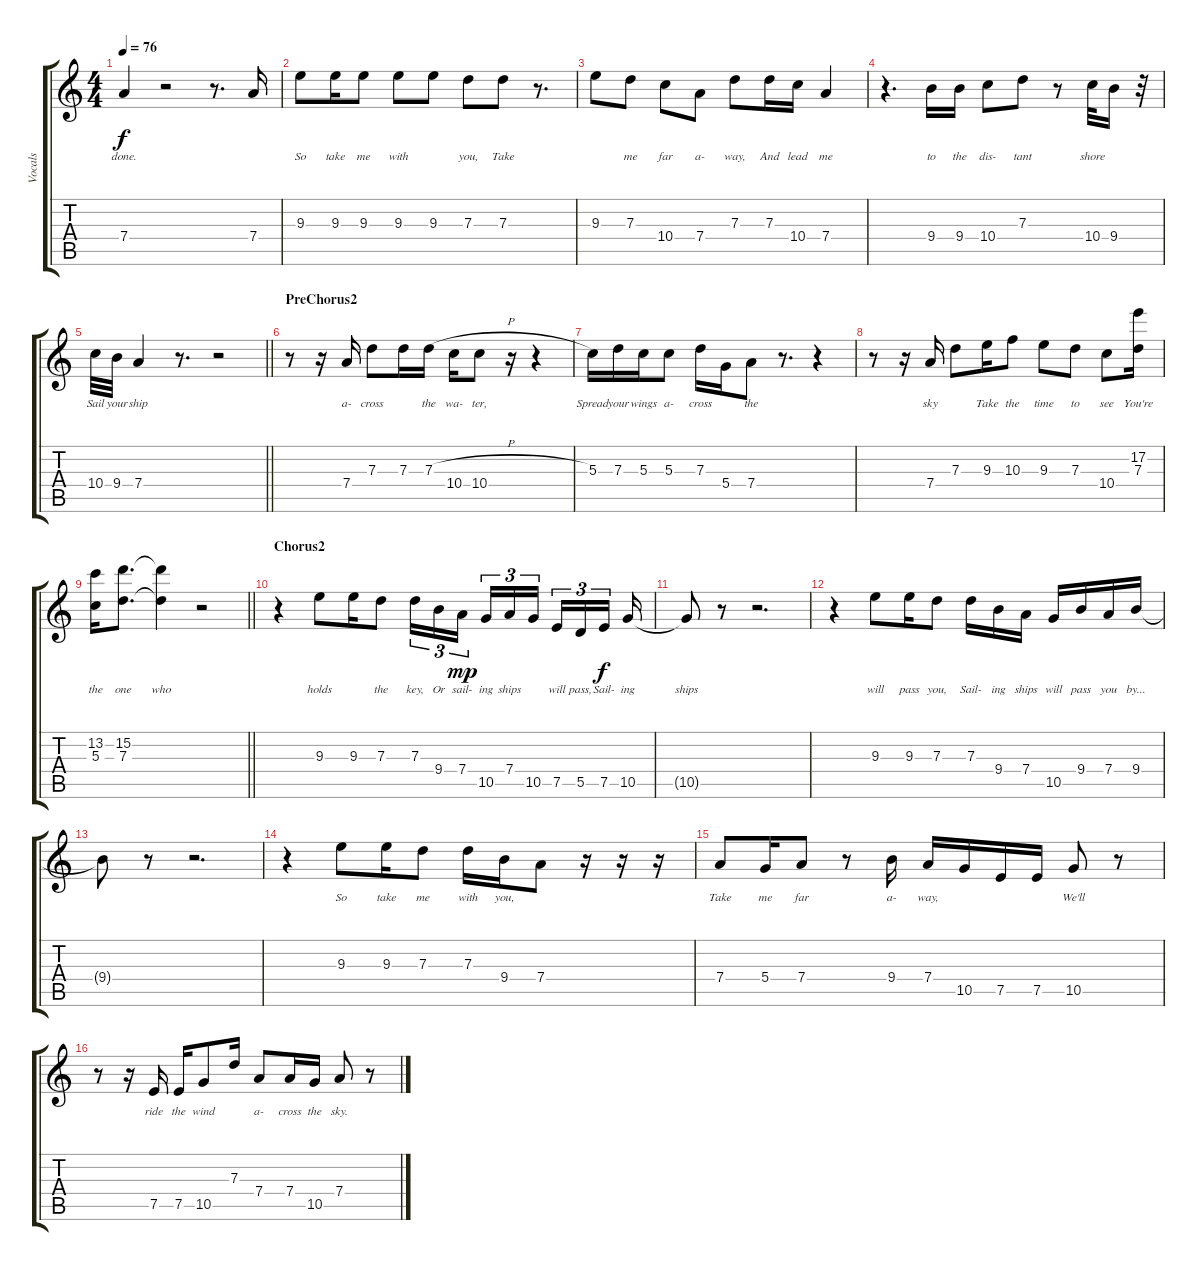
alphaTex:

\track ("Vocals" "Vocals") {instrument contrabass}
\staff {score tabs}
\tuning (E4 B3 G3 D3 A2 E2) {hide}
\ts (4 4)
\tempo 76
\clef g2
\ks c
7.4.4{lyrics (0 "done.") lyrics (1 "") lyrics (2 "") lyrics (3 "") lyrics (4 "") dy f} r.2 r.8{d} 7.4.16{lyrics (0 "") lyrics (1 "") lyrics (2 "") lyrics (3 "") lyrics (4 "")} |
9.3.8{lyrics (0 "So") lyrics (1 "") lyrics (2 "") lyrics (3 "") lyrics (4 "")} 9.3.16{lyrics (0 "take") lyrics (1 "") lyrics (2 "") lyrics (3 "") lyrics (4 "")} 9.3.8{lyrics (0 "me") lyrics (1 "") lyrics (2 "") lyrics (3 "") lyrics (4 "")} 9.3.8{lyrics (0 "with") lyrics (1 "") lyrics (2 "") lyrics (3 "") lyrics (4 "")} 9.3.8{lyrics (0 "") lyrics (1 "") lyrics (2 "") lyrics (3 "") lyrics (4 "")} 7.3.8{lyrics (0 "you,") lyrics (1 "") lyrics (2 "") lyrics (3 "") lyrics (4 "")} 7.3.8{lyrics (0 "Take") lyrics (1 "") lyrics (2 "") lyrics (3 "") lyrics (4 "")} r.8{d} |
9.3.8{lyrics (0 "") lyrics (1 "") lyrics (2 "") lyrics (3 "") lyrics (4 "")} 7.3.8{lyrics (0 "me") lyrics (1 "") lyrics (2 "") lyrics (3 "") lyrics (4 "")} 10.4.8{lyrics (0 "far") lyrics (1 "") lyrics (2 "") lyrics (3 "") lyrics (4 "")} 7.4.8{lyrics (0 "a-") lyrics (1 "") lyrics (2 "") lyrics (3 "") lyrics (4 "")} 7.3.8{lyrics (0 "way,") lyrics (1 "") lyrics (2 "") lyrics (3 "") lyrics (4 "")} 7.3.16{lyrics (0 "And") lyrics (1 "") lyrics (2 "") lyrics (3 "") lyrics (4 "")} 10.4.16{lyrics (0 "lead") lyrics (1 "") lyrics (2 "") lyrics (3 "") lyrics (4 "")} 7.4.4{lyrics (0 "me") lyrics (1 "") lyrics (2 "") lyrics (3 "") lyrics (4 "")} |
r.4{d} 9.4.16{lyrics (0 "to") lyrics (1 "") lyrics (2 "") lyrics (3 "") lyrics (4 "")} 9.4.16{lyrics (0 "the") lyrics (1 "") lyrics (2 "") lyrics (3 "") lyrics (4 "")} 10.4.8{lyrics (0 "dis-") lyrics (1 "") lyrics (2 "") lyrics (3 "") lyrics (4 "")} 7.3.8{lyrics (0 "tant") lyrics (1 "") lyrics (2 "") lyrics (3 "") lyrics (4 "")} r.8 10.4.32{lyrics (0 "shore") lyrics (1 "") lyrics (2 "") lyrics (3 "") lyrics (4 "")} 9.4.16{lyrics (0 "") lyrics (1 "") lyrics (2 "") lyrics (3 "") lyrics (4 "")} r.32 |
\barLineRight lightlight
10.4.32{lyrics (0 "Sail") lyrics (1 "") lyrics (2 "") lyrics (3 "") lyrics (4 "")} 9.4.32{lyrics (0 "your") lyrics (1 "") lyrics (2 "") lyrics (3 "") lyrics (4 "")} 7.4.4{lyrics (0 "ship") lyrics (1 "") lyrics (2 "") lyrics (3 "") lyrics (4 "")} r.8{d} r.2 |
\section ("" "PreChorus2")
r.8 r.16 7.4.16{lyrics (0 "a-") lyrics (1 "") lyrics (2 "") lyrics (3 "") lyrics (4 "")} 7.3.8{lyrics (0 "cross") lyrics (1 "") lyrics (2 "") lyrics (3 "") lyrics (4 "")} 7.3.16{lyrics (0 "") lyrics (1 "") lyrics (2 "") lyrics (3 "") lyrics (4 "")} 7.3{h}.16{lyrics (0 "the") lyrics (1 "") lyrics (2 "") lyrics (3 "") lyrics (4 "")} 10.4.16{lyrics (0 "wa-") lyrics (1 "") lyrics (2 "") lyrics (3 "") lyrics (4 "")} 10.4.8{lyrics (0 "ter,") lyrics (1 "") lyrics (2 "") lyrics (3 "") lyrics (4 "")} r.16 r.4 |
5.3.16{lyrics (0 "Spread") lyrics (1 "") lyrics (2 "") lyrics (3 "") lyrics (4 "")} 7.3.16{lyrics (0 "your") lyrics (1 "") lyrics (2 "") lyrics (3 "") lyrics (4 "")} 5.3.16{lyrics (0 "wings") lyrics (1 "") lyrics (2 "") lyrics (3 "") lyrics (4 "")} 5.3.8{lyrics (0 "a-") lyrics (1 "") lyrics (2 "") lyrics (3 "") lyrics (4 "")} 7.3.16{lyrics (0 "cross") lyrics (1 "") lyrics (2 "") lyrics (3 "") lyrics (4 "")} 5.4.16{lyrics (0 "") lyrics (1 "") lyrics (2 "") lyrics (3 "") lyrics (4 "")} 7.4.8{lyrics (0 "the") lyrics (1 "") lyrics (2 "") lyrics (3 "") lyrics (4 "")} r.8{d} r.4 |
r.8 r.16 7.4.16{lyrics (0 "sky") lyrics (1 "") lyrics (2 "") lyrics (3 "") lyrics (4 "")} 7.3.8{lyrics (0 "") lyrics (1 "") lyrics (2 "") lyrics (3 "") lyrics (4 "")} 9.3.16{lyrics (0 "Take") lyrics (1 "") lyrics (2 "") lyrics (3 "") lyrics (4 "")} 10.3.8{lyrics (0 "the") lyrics (1 "") lyrics (2 "") lyrics (3 "") lyrics (4 "")} 9.3.8{lyrics (0 "time") lyrics (1 "") lyrics (2 "") lyrics (3 "") lyrics (4 "")} 7.3.8{lyrics (0 "to") lyrics (1 "") lyrics (2 "") lyrics (3 "") lyrics (4 "")} 10.4.8{lyrics (0 "see") lyrics (1 "") lyrics (2 "") lyrics (3 "") lyrics (4 "")} (17.2 7.3).16{lyrics (0 "You're") lyrics (1 "") lyrics (2 "") lyrics (3 "") lyrics (4 "")} |
\barLineRight lightlight
(13.2 5.3).16{lyrics (0 "the") lyrics (1 "") lyrics (2 "") lyrics (3 "") lyrics (4 "")} (15.2 7.3).8{d lyrics (0 "one") lyrics (1 "") lyrics (2 "") lyrics (3 "") lyrics (4 "")} (15.2{t} 7.3{t}).4{lyrics (0 "who") lyrics (1 "") lyrics (2 "") lyrics (3 "") lyrics (4 "")} r.2 |
\section ("" "Chorus2")
r.4 9.3.8{lyrics (0 "holds") lyrics (1 "") lyrics (2 "") lyrics (3 "") lyrics (4 "")} 9.3.16{lyrics (0 "") lyrics (1 "") lyrics (2 "") lyrics (3 "") lyrics (4 "")} 7.3.8{lyrics (0 "the") lyrics (1 "") lyrics (2 "") lyrics (3 "") lyrics (4 "")} 7.3.16{tu (3 2) lyrics (0 "key,") lyrics (1 "") lyrics (2 "") lyrics (3 "") lyrics (4 "")} 9.4.16{tu (3 2) lyrics (0 "Or") lyrics (1 "") lyrics (2 "") lyrics (3 "") lyrics (4 "")} 7.4.16{tu (3 2) lyrics (0 "sail-") lyrics (1 "") lyrics (2 "") lyrics (3 "") lyrics (4 "") dy mp beam splitsecondary} 10.5.16{tu (3 2) lyrics (0 "ing") lyrics (1 "") lyrics (2 "") lyrics (3 "") lyrics (4 "")} 7.4.16{tu (3 2) lyrics (0 "ships") lyrics (1 "") lyrics (2 "") lyrics (3 "") lyrics (4 "")} 10.5.16{tu (3 2) lyrics (0 "") lyrics (1 "") lyrics (2 "") lyrics (3 "") lyrics (4 "") beam splitsecondary} 7.5.16{tu (3 2) lyrics (0 "will") lyrics (1 "") lyrics (2 "") lyrics (3 "") lyrics (4 "")} 5.5.16{tu (3 2) lyrics (0 "pass,") lyrics (1 "") lyrics (2 "") lyrics (3 "") lyrics (4 "")} 7.5.16{tu (3 2) lyrics (0 "Sail-") lyrics (1 "") lyrics (2 "") lyrics (3 "") lyrics (4 "") dy f beam splitsecondary} 10.5.16{lyrics (0 "ing") lyrics (1 "") lyrics (2 "") lyrics (3 "") lyrics (4 "")} |
10.5{t}.8{lyrics (0 "ships") lyrics (1 "") lyrics (2 "") lyrics (3 "") lyrics (4 "")} r.8 r.2{d} |
r.4 9.3.8{lyrics (0 "will") lyrics (1 "") lyrics (2 "") lyrics (3 "") lyrics (4 "")} 9.3.16{lyrics (0 "pass") lyrics (1 "") lyrics (2 "") lyrics (3 "") lyrics (4 "")} 7.3.8{lyrics (0 "you,") lyrics (1 "") lyrics (2 "") lyrics (3 "") lyrics (4 "")} 7.3.16{lyrics (0 "Sail-") lyrics (1 "") lyrics (2 "") lyrics (3 "") lyrics (4 "")} 9.4.16{lyrics (0 "ing") lyrics (1 "") lyrics (2 "") lyrics (3 "") lyrics (4 "")} 7.4.16{lyrics (0 "ships") lyrics (1 "") lyrics (2 "") lyrics (3 "") lyrics (4 "")} 10.5.16{lyrics (0 "will") lyrics (1 "") lyrics (2 "") lyrics (3 "") lyrics (4 "")} 9.4.16{lyrics (0 "pass") lyrics (1 "") lyrics (2 "") lyrics (3 "") lyrics (4 "")} 7.4.16{lyrics (0 "you") lyrics (1 "") lyrics (2 "") lyrics (3 "") lyrics (4 "")} 9.4.16{lyrics (0 "by...") lyrics (1 "") lyrics (2 "") lyrics (3 "") lyrics (4 "")} |
9.4{t}.8{lyrics (0 "") lyrics (1 "") lyrics (2 "") lyrics (3 "") lyrics (4 "")} r.8 r.2{d} |
r.4 9.3.8{lyrics (0 "So") lyrics (1 "") lyrics (2 "") lyrics (3 "") lyrics (4 "")} 9.3.16{lyrics (0 "take") lyrics (1 "") lyrics (2 "") lyrics (3 "") lyrics (4 "")} 7.3.8{lyrics (0 "me") lyrics (1 "") lyrics (2 "") lyrics (3 "") lyrics (4 "")} 7.3.16{lyrics (0 "with") lyrics (1 "") lyrics (2 "") lyrics (3 "") lyrics (4 "")} 9.4.16{lyrics (0 "you,") lyrics (1 "") lyrics (2 "") lyrics (3 "") lyrics (4 "")} 7.4.8{lyrics (0 "") lyrics (1 "") lyrics (2 "") lyrics (3 "") lyrics (4 "")} r.16 r.16 r.16 |
7.4.8{lyrics (0 "Take") lyrics (1 "") lyrics (2 "") lyrics (3 "") lyrics (4 "")} 5.4.16{lyrics (0 "me") lyrics (1 "") lyrics (2 "") lyrics (3 "") lyrics (4 "")} 7.4.8{lyrics (0 "far") lyrics (1 "") lyrics (2 "") lyrics (3 "") lyrics (4 "")} r.8 9.4.16{lyrics (0 "a-") lyrics (1 "") lyrics (2 "") lyrics (3 "") lyrics (4 "")} 7.4.16{lyrics (0 "way,") lyrics (1 "") lyrics (2 "") lyrics (3 "") lyrics (4 "")} 10.5.16{lyrics (0 "") lyrics (1 "") lyrics (2 "") lyrics (3 "") lyrics (4 "")} 7.5.16{lyrics (0 "") lyrics (1 "") lyrics (2 "") lyrics (3 "") lyrics (4 "")} 7.5.16{lyrics (0 "") lyrics (1 "") lyrics (2 "") lyrics (3 "") lyrics (4 "")} 10.5.8{lyrics (0 "We'll") lyrics (1 "") lyrics (2 "") lyrics (3 "") lyrics (4 "")} r.8 |
r.8 r.16 7.5.16{lyrics (0 "ride") lyrics (1 "") lyrics (2 "") lyrics (3 "") lyrics (4 "")} 7.5.16{lyrics (0 "the") lyrics (1 "") lyrics (2 "") lyrics (3 "") lyrics (4 "")} 10.5.8{lyrics (0 "wind") lyrics (1 "") lyrics (2 "") lyrics (3 "") lyrics (4 "")} 7.3.16{lyrics (0 "") lyrics (1 "") lyrics (2 "") lyrics (3 "") lyrics (4 "")} 7.4.8{lyrics (0 "a-") lyrics (1 "") lyrics (2 "") lyrics (3 "") lyrics (4 "")} 7.4.16{lyrics (0 "cross") lyrics (1 "") lyrics (2 "") lyrics (3 "") lyrics (4 "")} 10.5.16{lyrics (0 "the") lyrics (1 "") lyrics (2 "") lyrics (3 "") lyrics (4 "")} 7.4.8{lyrics (0 "sky.") lyrics (1 "") lyrics (2 "") lyrics (3 "") lyrics (4 "")} r.8
